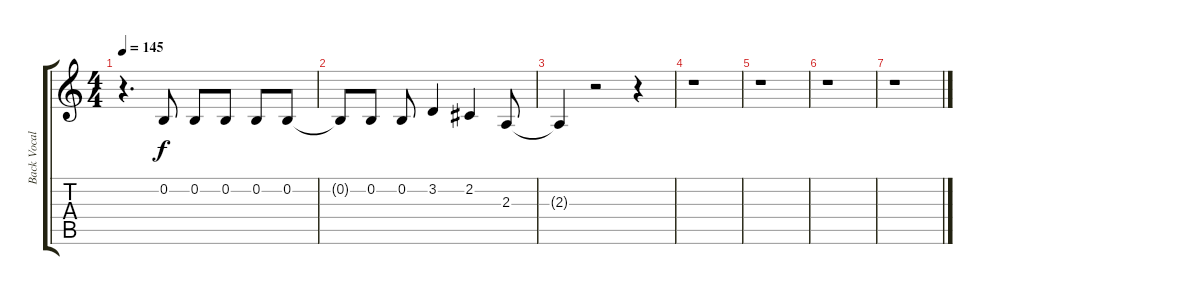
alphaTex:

\track ("Back Vocals" "Back Vocal") {instrument altosax}
\staff {score tabs}
\tuning (E4 B3 G3 D3 A2 E2) {hide}
\ts (4 4)
\tempo 145
\clef g2
\ks c
r.4{d dy f} 0.2.8 0.2.8 0.2.8 0.2.8 0.2.8 |
0.2{t}.8 0.2.8 0.2.8 3.2.4 2.2.4 2.3.8 |
2.3{t}.4 r.2 r.4 |
r.1 |
r.1 |
r.1 |
r.1
